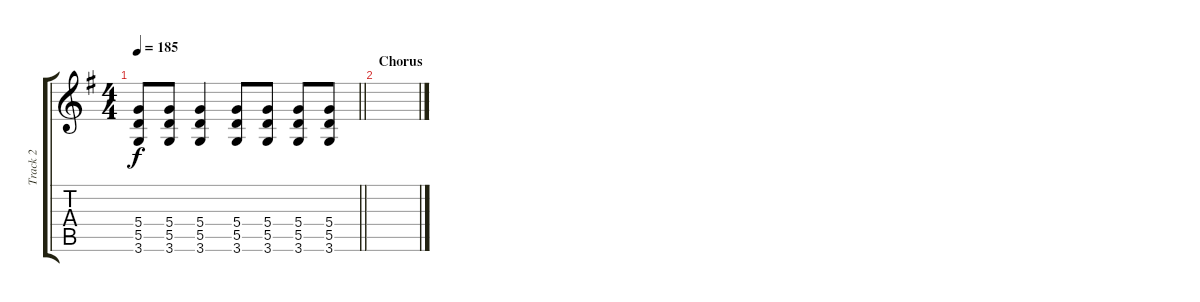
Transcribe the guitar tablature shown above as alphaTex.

\track ("Track 2" "Track 2") {instrument distortionguitar}
\staff {score tabs}
\tuning (E4 B3 G3 D3 A2 E2) {hide}
\ts (4 4)
\tempo 185
\clef g2
\barLineRight lightlight
\ks g
(5.4{t} 5.5{t} 3.6{t}).8{dy f} (5.4 5.5 3.6).8 (5.4 5.5 3.6).4 (5.4 5.5 3.6).8 (5.4 5.5 3.6).8 (5.4 5.5 3.6).8 (5.4 5.5 3.6).8 |
\section ("" "Chorus")
